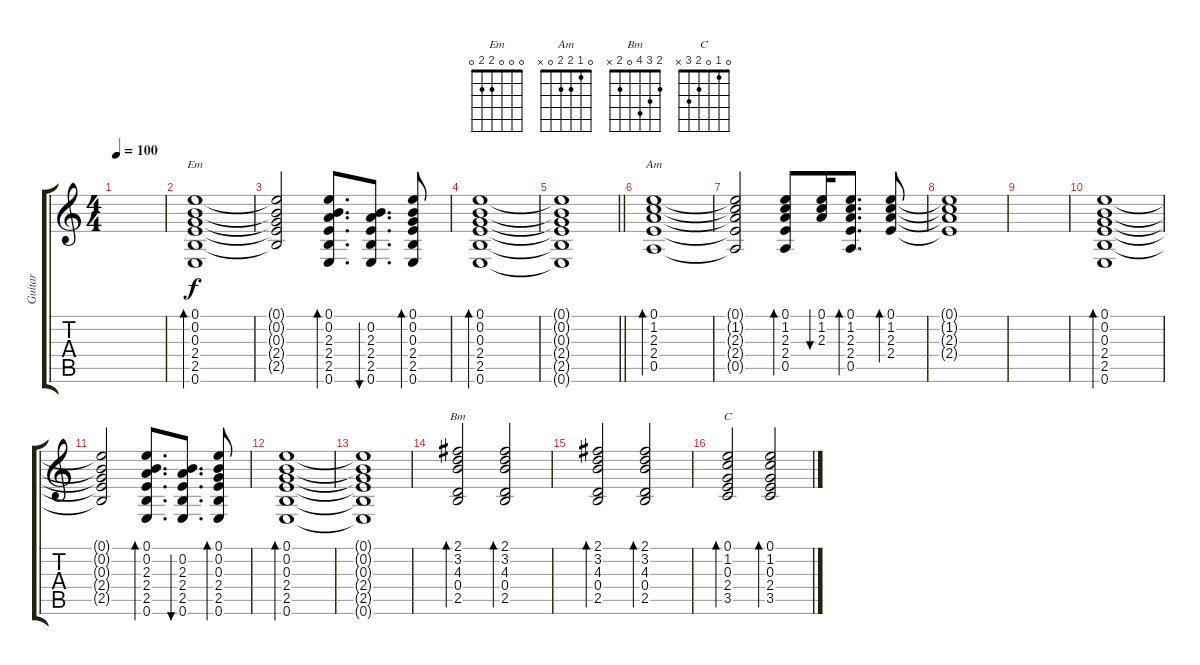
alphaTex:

\track ("Guitar" "Guitar") {instrument electricguitarmuted}
\staff {score tabs}
\tuning (E4 B3 G3 D3 A2 E2) {hide}
\chord ("Em" 0 0 0 2 2 0)
\chord ("Am" 0 1 2 2 0 x)
\chord ("Bm" 2 3 4 0 2 x)
\chord ("C" 0 1 0 2 3 x)
\ts (4 4)
\tempo 100
\clef g2
\ks c
|
(0.1 0.2 0.3 2.4 2.5 0.6).1{bd 120 ch "Em"} |
(0.1{t} 0.2{t} 0.3{t} 2.4{t} 2.5{t}).2 (0.1 0.2 2.3 2.4 2.5 0.6).8{d bd 120} (0.2 2.3 2.4 2.5 0.6).8{d bu 120} (0.1 0.2 0.3 2.4 2.5 0.6).8{bd 120} |
(0.1 0.2 0.3 2.4 2.5 0.6).1{bd 120} |
\barLineRight lightlight
(0.1{t} 0.2{t} 0.3{t} 2.4{t} 2.5{t} 0.6{t}).1 |
(0.1 1.2 2.3 2.4 0.5).1{bd 120 ch "Am"} |
(0.1{t} 1.2{t} 2.3{t} 2.4{t} 0.5{t}).2 (0.1 1.2 2.3 2.4 0.5).8{bd 60} (0.1 1.2 2.3).16{bu 60} (0.1 1.2 2.3 2.4 0.5).8{d bd 60} (0.1 1.2 2.3 2.4).8{bd 60} |
(0.1{t} 1.2{t} 2.3{t} 2.4{t}).1 |
|
(0.1 0.2 0.3 2.4 2.5 0.6).1{bd 120} |
(0.1{t} 0.2{t} 0.3{t} 2.4{t} 2.5{t}).2 (0.1 0.2 2.3 2.4 2.5 0.6).8{d bd 120} (0.2 2.3 2.4 2.5 0.6).8{d bu 120} (0.1 0.2 0.3 2.4 2.5 0.6).8{bd 120} |
(0.1 0.2 0.3 2.4 2.5 0.6).1{bd 120} |
(0.1{t} 0.2{t} 0.3{t} 2.4{t} 2.5{t} 0.6{t}).1 |
(2.1 3.2 4.3 0.4 2.5).2{bd 120 ch "Bm" volume 12} (2.1 3.2 4.3 0.4 2.5).2{bd 120 volume 10} |
(2.1 3.2 4.3 0.4 2.5).2{bd 120 volume 8} (2.1 3.2 4.3 0.4 2.5).2{bd 120 volume 6} |
(0.1 1.2 0.3 2.4 3.5).2{bd 120 ch "C" volume 12 instrument electricguitarmuted} (0.1 1.2 0.3 2.4 3.5).2{bd 120 volume 10}
